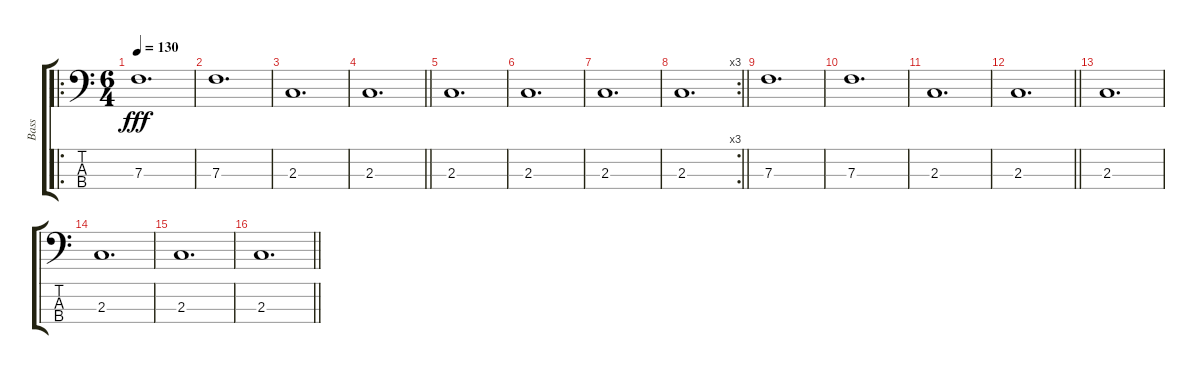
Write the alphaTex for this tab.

\track ("Bass" "Bass") {instrument electricbassfinger}
\staff {score tabs}
\tuning (Ab2 Eb2 Bb1 F1) {hide}
\ro
\ts (6 4)
\tempo 130
\clef f4
\ks c
7.3.1{d dy fff} |
7.3.1{d} |
2.3.1{d} |
\barLineRight lightlight
2.3.1{d} |
2.3.1{d} |
2.3.1{d} |
2.3.1{d} |
\rc 3
\barLineRight lightlight
2.3.1{d} |
7.3.1{d} |
7.3.1{d} |
2.3.1{d} |
\barLineRight lightlight
2.3.1{d} |
2.3.1{d} |
2.3.1{d} |
2.3.1{d} |
\barLineRight lightlight
2.3.1{d}
